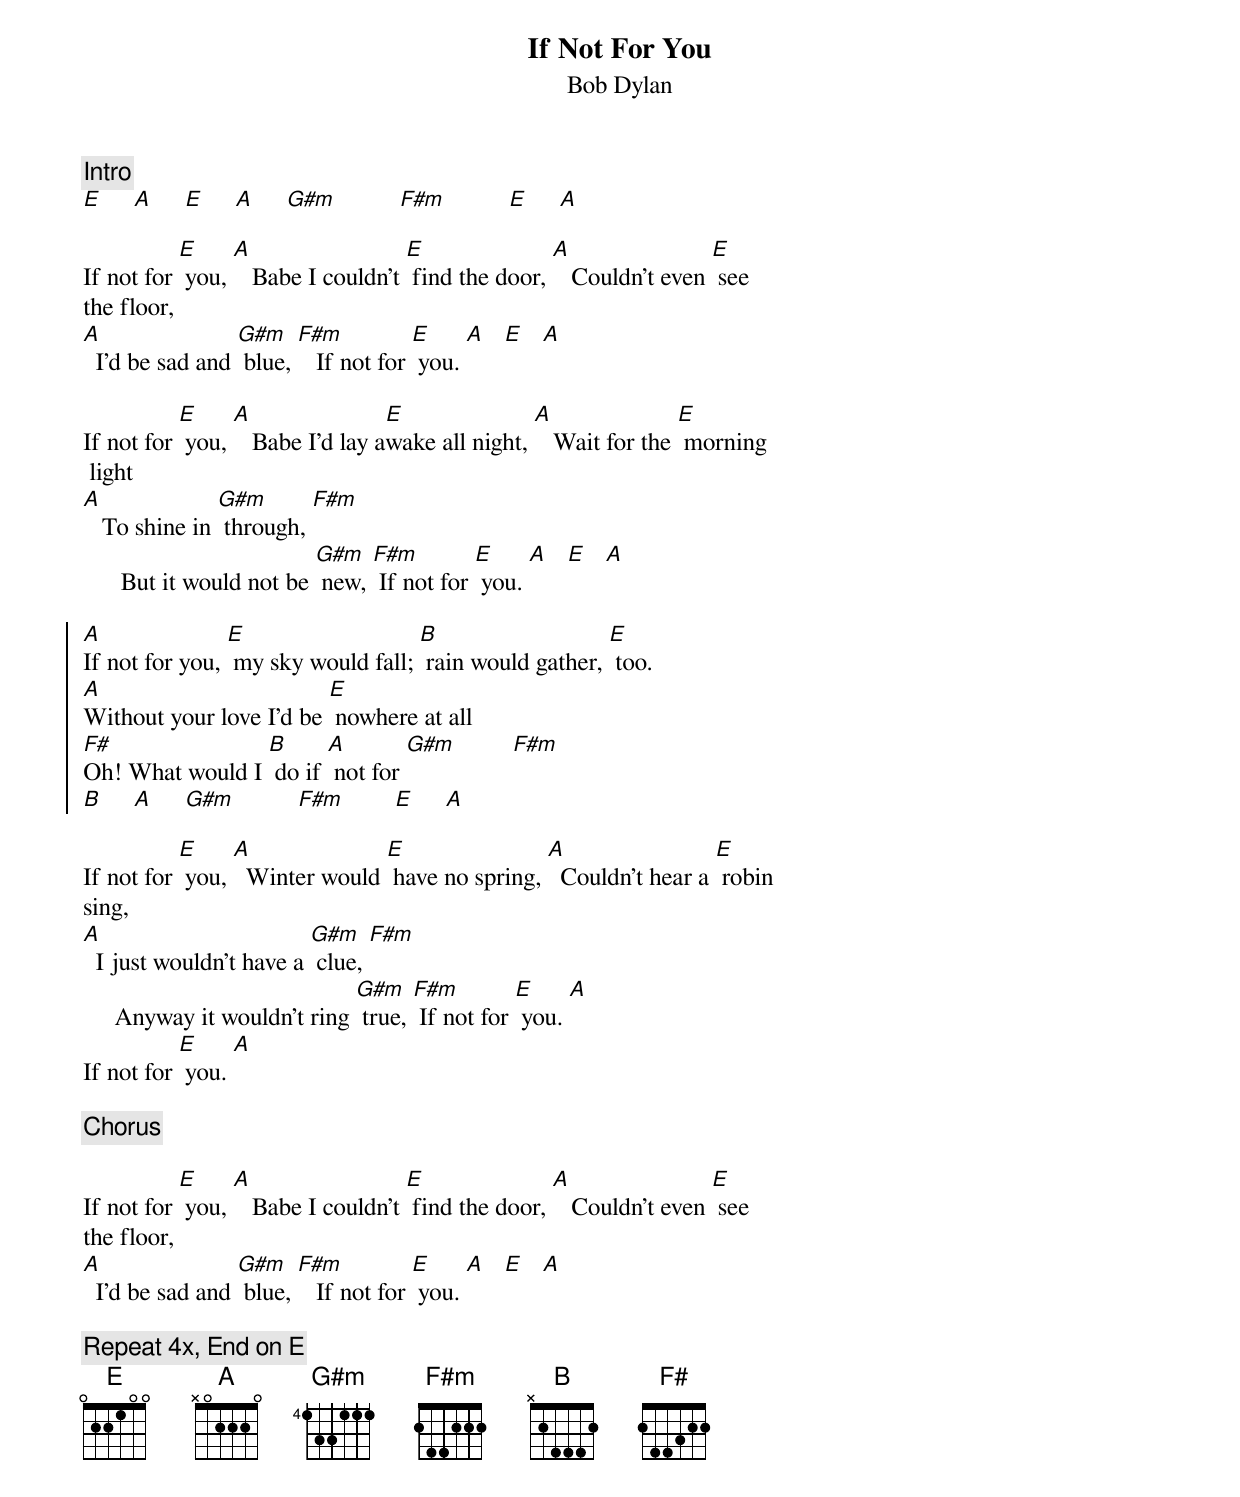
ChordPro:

{title:If Not For You}
{st:Bob Dylan}
{c:Intro}
[E]     [A]     [E]     [A]     [G#m]          [F#m]          [E]     [A]

If not for [E] you, [A]   Babe I couldn't [E] find the door, [A]   Couldn't even [E] see
the floor,
[A]  I'd be sad and [G#m] blue, [F#m]   If not for [E] you. [A]   [E]   [A]

If not for [E] you, [A]   Babe I'd lay a[E]wake all night, [A]   Wait for the [E] morning
 light
[A]   To shine in [G#m] through, [F#m]
      But it would not be [G#m] new, [F#m] If not for [E] you. [A]   [E]   [A]

{start_of_chorus}
[A]If not for you, [E] my sky would fall; [B] rain would gather, [E] too.
[A]Without your love I'd be [E] nowhere at all
[F#]Oh! What would I [B] do if [A] not for [G#m]         [F#m]
[B]     [A]     [G#m]          [F#m]        [E]     [A]
{end_of_chorus}

If not for [E] you, [A]  Winter would [E] have no spring, [A]  Couldn't hear a [E] robin
sing,
[A]  I just wouldn't have a [G#m] clue, [F#m]
     Anyway it wouldn't ring [G#m] true, [F#m] If not for [E] you. [A]
If not for [E] you. [A]

{c:Chorus}

If not for [E] you, [A]   Babe I couldn't [E] find the door, [A]   Couldn't even [E] see
the floor,
[A]  I'd be sad and [G#m] blue, [F#m]   If not for [E] you. [A]   [E]   [A]

{c:Repeat 4x, End on E}
